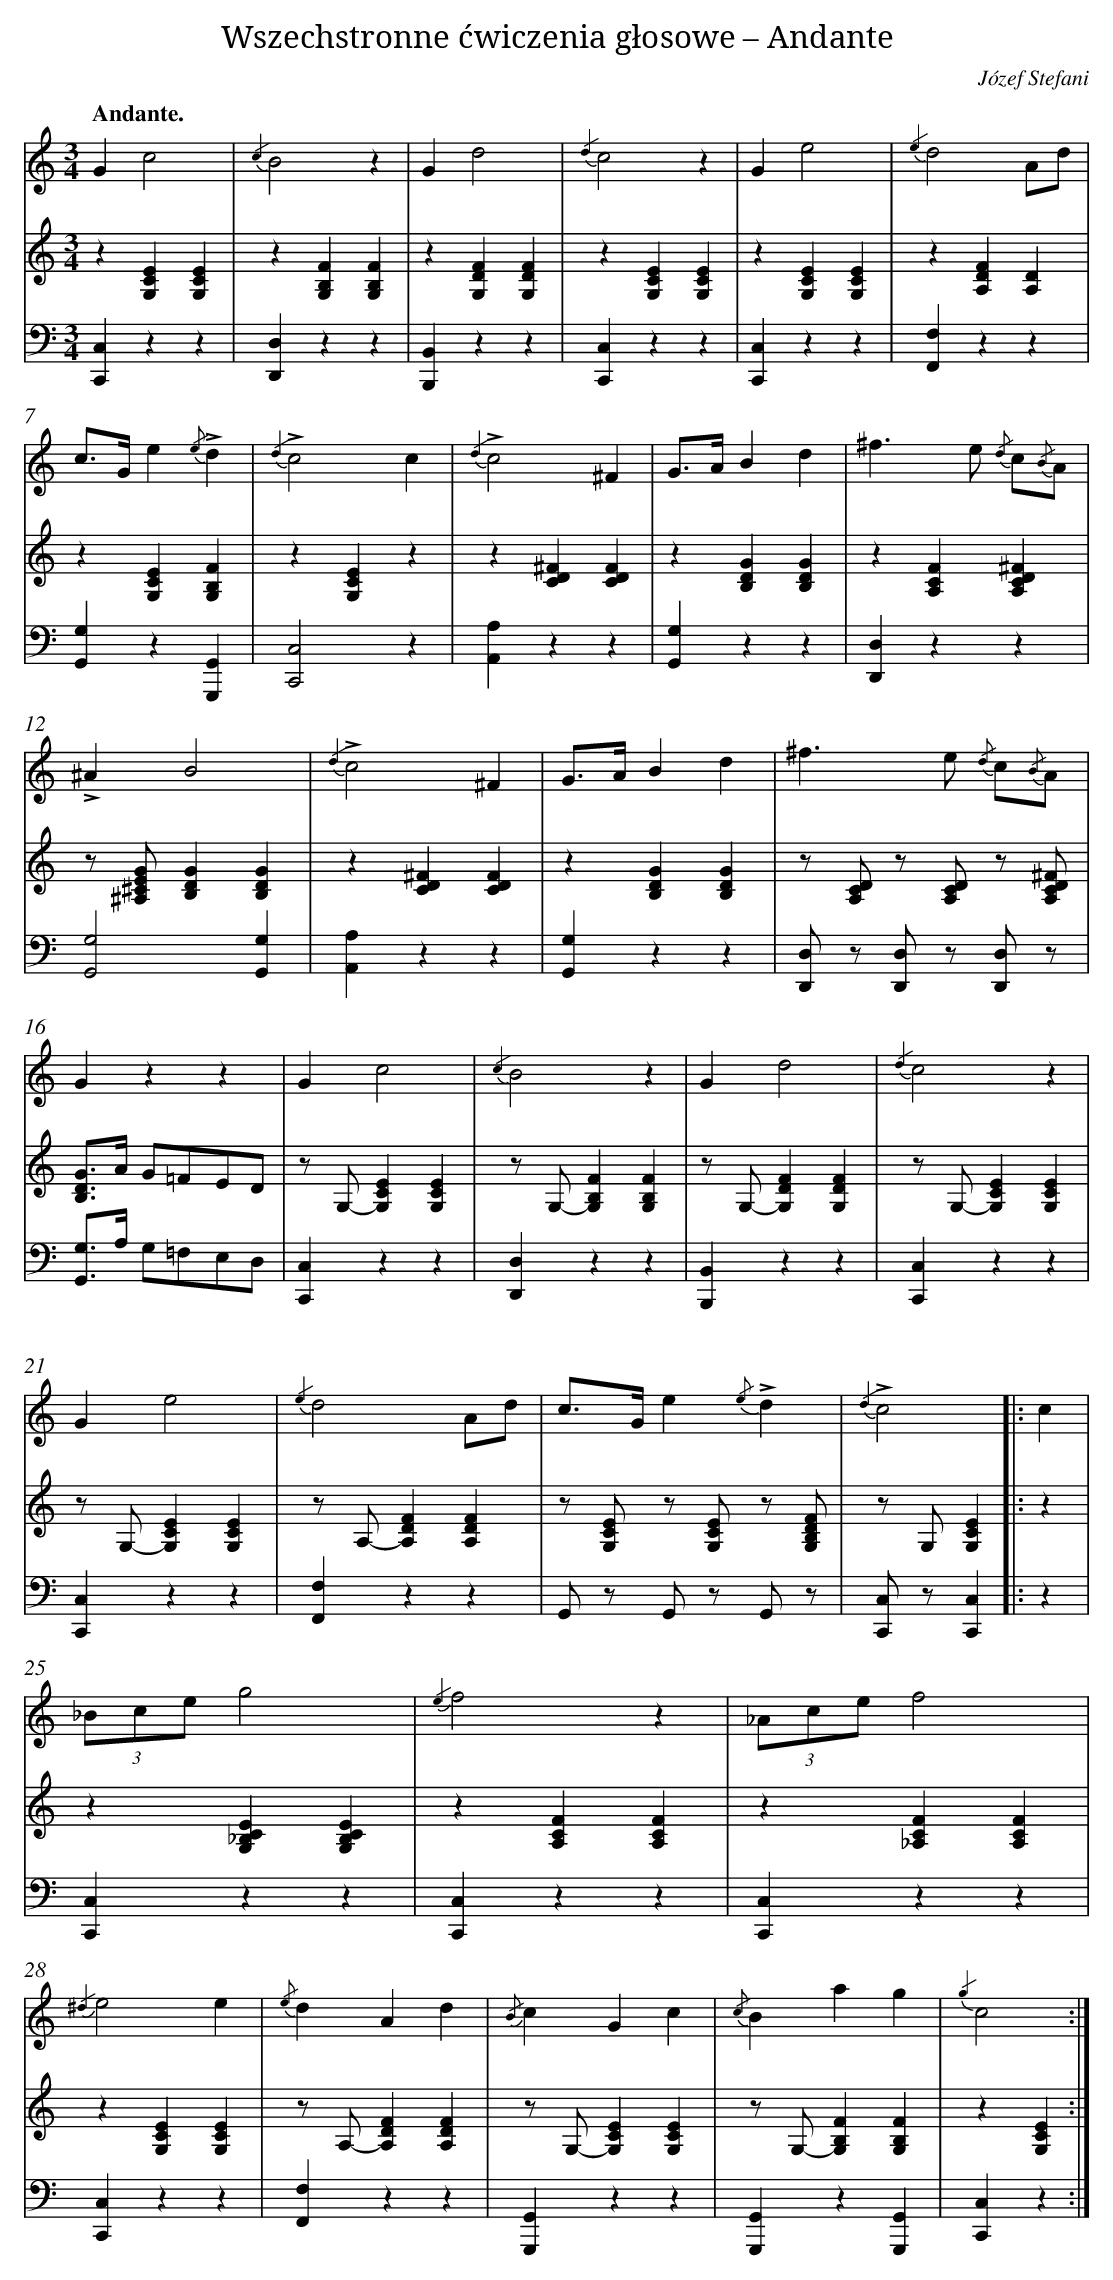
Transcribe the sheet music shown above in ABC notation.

X:1
T: Wszechstronne ćwiczenia głosowe – Andante
C: Józef Stefani
L: 1/4
M: 3/4
Q: "Andante."
V: 1 clef=treble
V: 2 clef=treble
V: 3 clef=bass
K: C
[V:1] Gc2 |
[V:2] z[ECG,][ECG,] |
[V:3] [C,C,,]zz |
[V:1] {/c2}B2z |
[V:2] z[FB,G,][FB,G,] |
[V:3] [D,D,,]zz |
[V:1]  [K:C] Gd2 |
[V:2]  [K:C] z[FDG,][FDG,] |
[V:3]  [K:C] [B,,B,,,]zz |
[V:1] {/d2}c2z |
[V:2] z[ECG,][ECG,] |
[V:3] [C,C,,]zz |
[V:1] Ge2 |
[V:2] z[ECG,][ECG,] |
[V:3] [C,C,,]zz |
[V:1] {/e2}d2A/d/ |
[V:2] z[FDA,][DA,] |
[V:3] [F,F,,]zz |
[V:1] c/>G/e{/e}!accent!d |
[V:2] z[ECG,][FB,G,] |
[V:3] [G,G,,]z[G,,G,,,] |
[V:1] {/d2}!accent!c2c |
[V:2] z[ECG,]z |
[V:3] [C,2C,,2]z |
[V:1] {/d2}!accent!c2^F |
[V:2] z[^FDC][FDC] |
[V:3] [A,A,,]zz |
[V:1] G/>A/Bd |
[V:2] z[GDB,][GDB,] |
[V:3] [G,G,,]zz |
[V:1] ^f>e {/d} c/{/B}A/ |
[V:2] z[FCA,][^FDCA,] |
[V:3] [D,D,,]zz |
[V:1] !accent!^AB2 |
[V:2] z/ [G/E/^C/^A,/][GDB,][GDB,] |
[V:3] [G,2G,,2][G,G,,] |
[V:1] {/d2}!accent!c2^F |
[V:2] z[^FDC][FDC] |
[V:3] [A,A,,]zz |
[V:1] G/>A/Bd |
[V:2] z[GDB,][GDB,] |
[V:3] [G,G,,]zz |
[V:1] ^f>e {/d} c/{/B}A/ |
[V:2] z/ [D/C/A,/] z/ [D/C/A,/] z/ [^F/D/C/A,/] |
[V:3] [D,/D,,/] z/ [D,/D,,/] z/ [D,/D,,/] z/ |
[V:1] Gzz |
[V:2] [G/D/B,/]>A/ G/=F/E/D/ |
[V:3] [G,/G,,/]>A,/ G,/=F,/E,/D,/ |
[V:1] Gc2 |
[V:2] z/ G,/-[ECG,][ECG,] |
[V:3] [C,C,,]zz |
[V:1] {/c2}B2z |
[V:2] z/ G,/-[FB,G,][FB,G,] |
[V:3] [D,D,,]zz |
[V:1] Gd2 |
[V:2] z/ G,/-[FDG,][FDG,] |
[V:3] [B,,B,,,]zz |
[V:1] {/d2}c2z |
[V:2] z/ G,/-[ECG,][ECG,] |
[V:3] [C,C,,]zz |
[V:1] Ge2 |
[V:2] z/ G,/-[ECG,][ECG,] |
[V:3] [C,C,,]zz |
[V:1] {/e2}d2A/d/ |
[V:2] z/ A,/-[FDA,][FDA,] |
[V:3] [F,F,,]zz |
[V:1] c/>G/e{/e}!accent!d |
[V:2] z/ [E/C/G,/] z/ [E/C/G,/] z/ [F/D/B,/G,/] |
[V:3] G,,/ z/ G,,/ z/ G,,/ z/ |
[V:1] {/d2}!accent!c2 ]|:
[V:2] z/ G,/[ECG,] ]|:
[V:3] [C,/C,,/] z/[C,C,,] ]|:
[V:1] c [I:setbarnb 25]|
[V:2] z |
[V:3] z |
[V:1] (3_B/c/e/g2 |
[V:2] z[EC_B,G,][ECB,G,] |
[V:3] [C,C,,]zz |
[V:1] {/e2}f2z |
[V:2] z[FCA,][FCA,] |
[V:3] [C,C,,]zz |
[V:1] (3_A/c/e/f2 |
[V:2] z[FC_A,][FCA,] |
[V:3] [C,C,,]zz |
[V:1] {/^d2}e2e |
[V:2] z[ECG,][ECG,] |
[V:3] [C,C,,]zz |
[V:1] {/e}dAd |
[V:2] z/ A,/-[FDA,][FDA,] |
[V:3] [F,F,,]zz |
[V:1] {/B}cGc |
[V:2] z/ G,/-[ECG,][ECG,] |
[V:3] [G,,G,,,]zz |
[V:1] {/c}Bag |
[V:2] z/ G,/-[FB,G,][FB,G,] |
[V:3] [G,,G,,,]z[G,,G,,,] |
[V:1] {/g2}c2 :|]
[V:2] z[ECG,] :|]
[V:3] [C,C,,]z :|]
